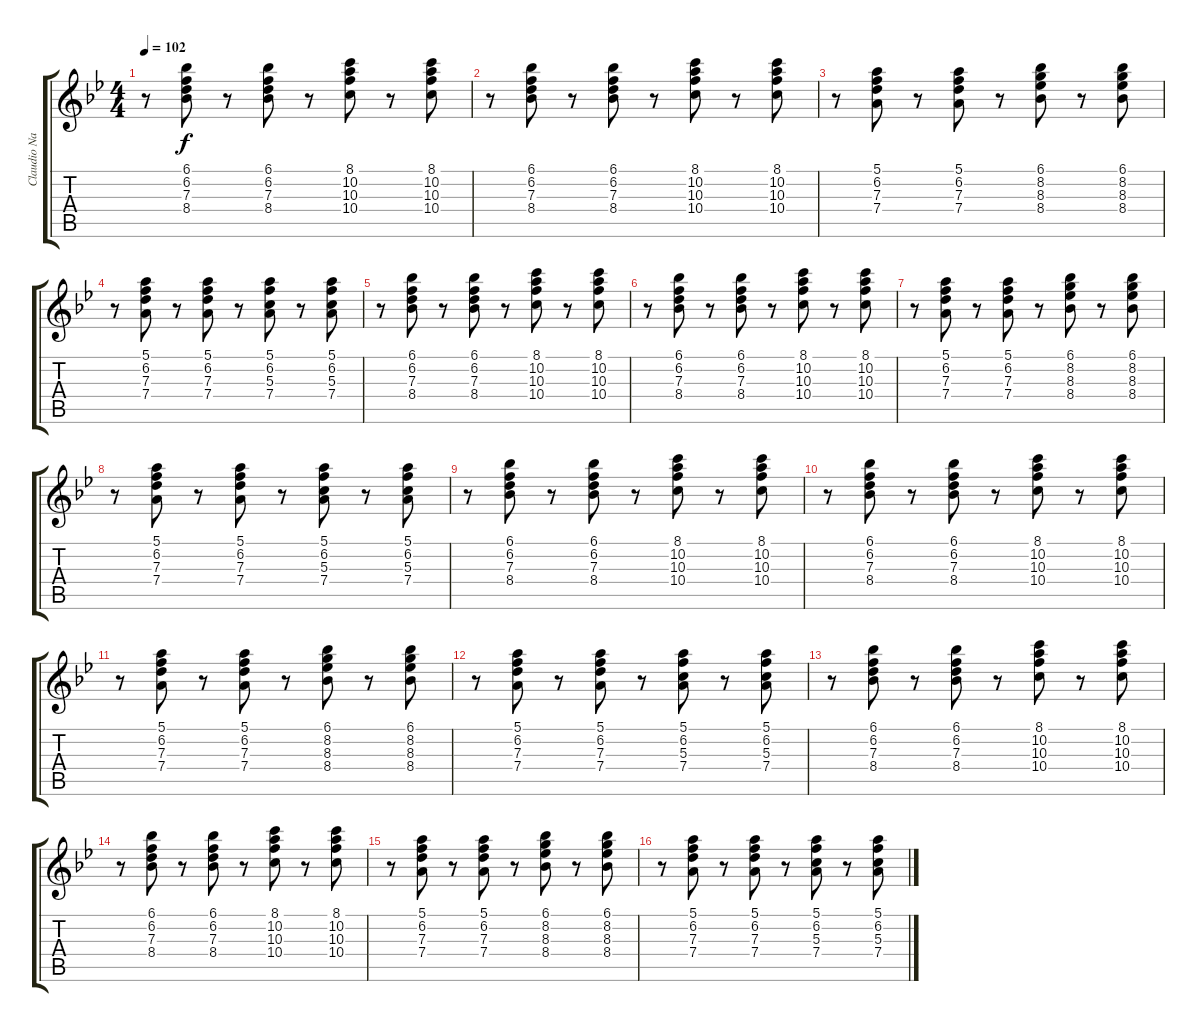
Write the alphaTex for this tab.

\track ("Claudio Narea (Guitarra)" "Claudio Na") {instrument overdrivenguitar}
\staff {score tabs}
\tuning (E4 B3 G3 D3 A2 E2) {hide}
\ts (4 4)
\tempo 102
\clef g2
\ks bb
r.8{dy f} (6.1 6.2 7.3 8.4).8 r.8 (6.1 6.2 7.3 8.4).8 r.8 (8.1 10.2 10.3 10.4).8 r.8 (8.1 10.2 10.3 10.4).8 |
r.8 (6.1 6.2 7.3 8.4).8 r.8 (6.1 6.2 7.3 8.4).8 r.8 (8.1 10.2 10.3 10.4).8 r.8 (8.1 10.2 10.3 10.4).8 |
r.8 (5.1 6.2 7.3 7.4).8 r.8 (5.1 6.2 7.3 7.4).8 r.8 (6.1 8.2 8.3 8.4).8 r.8 (6.1 8.2 8.3 8.4).8 |
r.8 (5.1 6.2 7.3 7.4).8 r.8 (5.1 6.2 7.3 7.4).8 r.8 (5.1 6.2 5.3 7.4).8 r.8 (5.1 6.2 5.3 7.4).8 |
r.8 (6.1 6.2 7.3 8.4).8 r.8 (6.1 6.2 7.3 8.4).8 r.8 (8.1 10.2 10.3 10.4).8 r.8 (8.1 10.2 10.3 10.4).8 |
r.8 (6.1 6.2 7.3 8.4).8 r.8 (6.1 6.2 7.3 8.4).8 r.8 (8.1 10.2 10.3 10.4).8 r.8 (8.1 10.2 10.3 10.4).8 |
r.8 (5.1 6.2 7.3 7.4).8 r.8 (5.1 6.2 7.3 7.4).8 r.8 (6.1 8.2 8.3 8.4).8 r.8 (6.1 8.2 8.3 8.4).8 |
r.8 (5.1 6.2 7.3 7.4).8 r.8 (5.1 6.2 7.3 7.4).8 r.8 (5.1 6.2 5.3 7.4).8 r.8 (5.1 6.2 5.3 7.4).8 |
r.8 (6.1 6.2 7.3 8.4).8 r.8 (6.1 6.2 7.3 8.4).8 r.8 (8.1 10.2 10.3 10.4).8 r.8 (8.1 10.2 10.3 10.4).8 |
r.8 (6.1 6.2 7.3 8.4).8 r.8 (6.1 6.2 7.3 8.4).8 r.8 (8.1 10.2 10.3 10.4).8 r.8 (8.1 10.2 10.3 10.4).8 |
r.8 (5.1 6.2 7.3 7.4).8 r.8 (5.1 6.2 7.3 7.4).8 r.8 (6.1 8.2 8.3 8.4).8 r.8 (6.1 8.2 8.3 8.4).8 |
r.8 (5.1 6.2 7.3 7.4).8 r.8 (5.1 6.2 7.3 7.4).8 r.8 (5.1 6.2 5.3 7.4).8 r.8 (5.1 6.2 5.3 7.4).8 |
r.8 (6.1 6.2 7.3 8.4).8 r.8 (6.1 6.2 7.3 8.4).8 r.8 (8.1 10.2 10.3 10.4).8 r.8 (8.1 10.2 10.3 10.4).8 |
r.8 (6.1 6.2 7.3 8.4).8 r.8 (6.1 6.2 7.3 8.4).8 r.8 (8.1 10.2 10.3 10.4).8 r.8 (8.1 10.2 10.3 10.4).8 |
r.8 (5.1 6.2 7.3 7.4).8 r.8 (5.1 6.2 7.3 7.4).8 r.8 (6.1 8.2 8.3 8.4).8 r.8 (6.1 8.2 8.3 8.4).8 |
r.8 (5.1 6.2 7.3 7.4).8 r.8 (5.1 6.2 7.3 7.4).8 r.8 (5.1 6.2 5.3 7.4).8 r.8 (5.1 6.2 5.3 7.4).8
